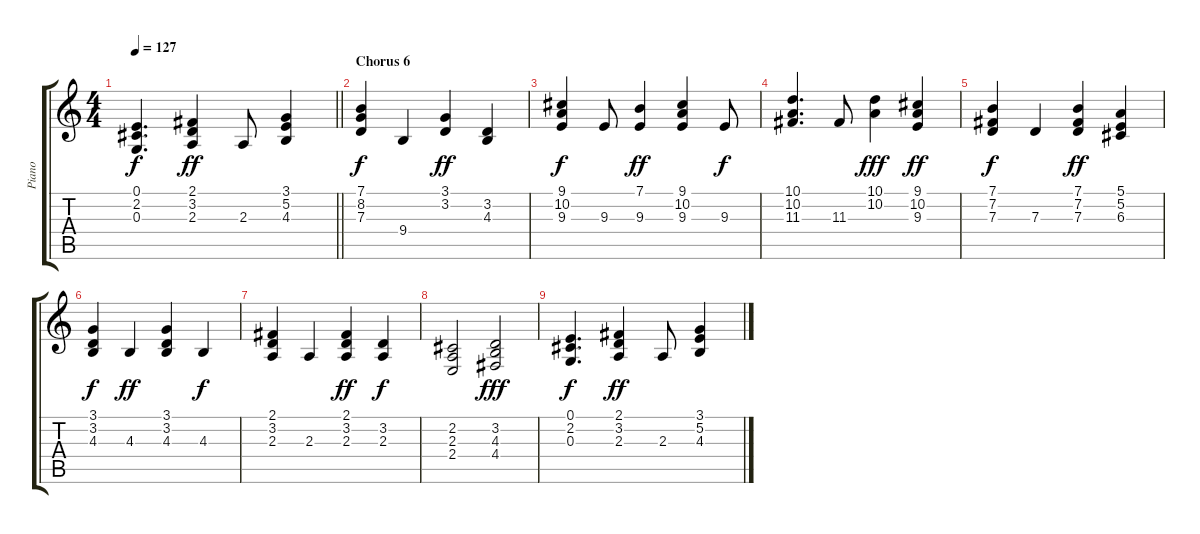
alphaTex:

\track ("Piano" "Piano") {instrument acousticgrandpiano}
\staff {score tabs}
\tuning (E4 B3 G3 D3 A2 E2) {hide}
\ts (4 4)
\tempo 127
\clef g2
\barLineRight lightlight
\ks c
(0.1 2.2 0.3).4{d dy f} (2.1 3.2 2.3).4{dy ff} 2.3.8 (3.1 5.2 4.3).4 |
\section ("" "Chorus 6")
(7.1 8.2 7.3).4{dy f} 9.4.4 (3.1 3.2).4{dy ff} (3.2 4.3).4 |
(9.1 10.2 9.3).4{dy f} 9.3.8 (7.1 9.3).4{dy ff} (9.1 10.2 9.3).4 9.3.8{dy f} |
(10.1 10.2 11.3).4{d} 11.3.8 (10.1 10.2).4{dy fff} (9.1 10.2 9.3).4{dy ff} |
(7.1 7.2 7.3).4{dy f} 7.3.4 (7.1 7.2 7.3).4{dy ff} (5.1 5.2 6.3).4 |
(3.1 3.2 4.3).4{dy f} 4.3.4{dy ff} (3.1 3.2 4.3).4 4.3.4{dy f} |
(2.1 3.2 2.3).4 2.3.4 (2.1 3.2 2.3).4{dy ff} (3.2 2.3).4{dy f} |
(2.2 2.3 2.4).2 (3.2 4.3 4.4).2{dy fff} |
(0.1 2.2 0.3).4{d dy f} (2.1 3.2 2.3).4{dy ff} 2.3.8 (3.1 5.2 4.3).4
